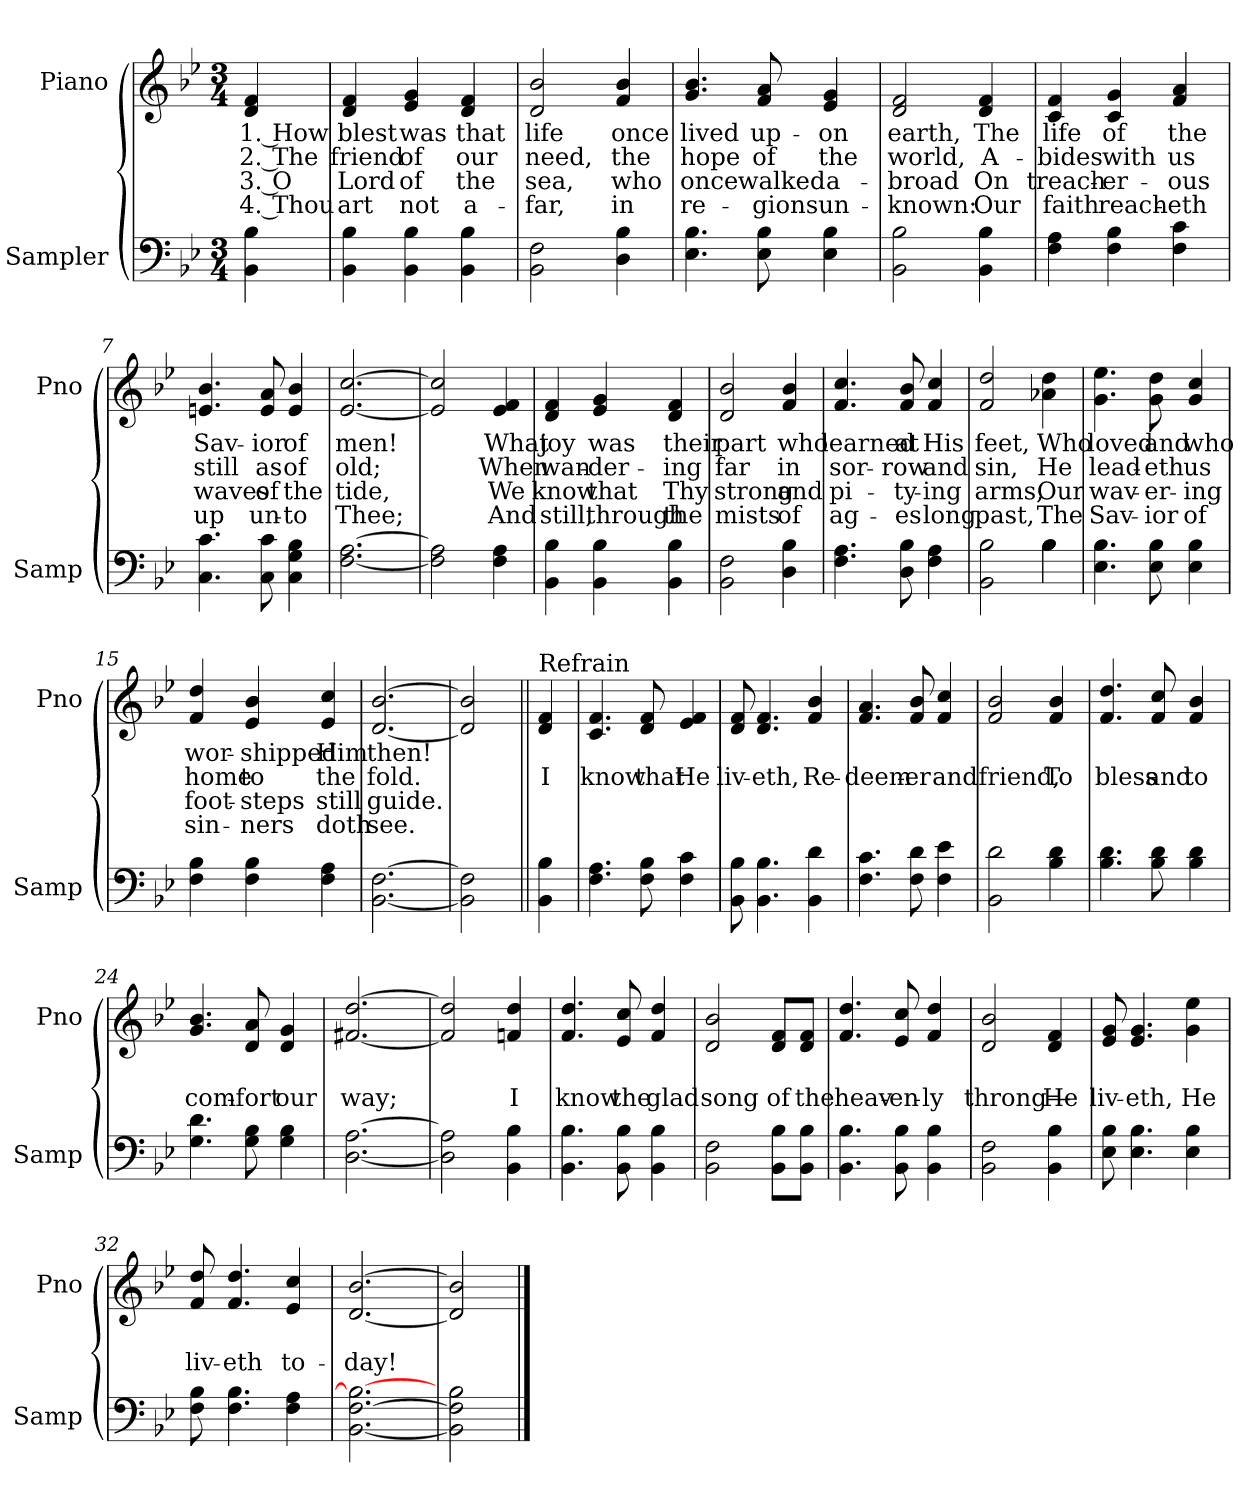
**kern	**kern	**text	**text	**text	**text
*part2	*part1	*part1	*part1	*part1	*part1
*staff2	*staff1	*staff1	*staff1	*staff1	*staff1
*I"Sampler	*I"Piano	*	*	*	*
*I'Samp	*I'Pno	*	*	*	*
*clefF4	*clefG2	*	*	*	*
*k[b-e-]	*k[b-e-]	*	*	*	*
*B-:	*B-:	*	*	*	*
*M3/4	*M3/4	*	*	*	*
=1	=1	=1	=1	=1	=1
4BB- 4B-	4d 4f	1. How	2. The	3. O	4. Thou
=2	=2	=2	=2	=2	=2
4BB- 4B-	4d 4f	blest	friend	Lord	art
4BB- 4B-	4e- 4g	was	of	of	not
4BB- 4B-	4d 4f	that	our	the	a-
=3	=3	=3	=3	=3	=3
2BB- 2F	2d 2b-	life	need,	sea,	-far,
4D 4B-	4f 4b-	once	the	who	in
=4	=4	=4	=4	=4	=4
4.E- 4.B-	4.g 4.b-	lived	hope	once	re-
8E- 8B-	8f 8a	up-	of	walked	-gions
4E- 4B-	4e- 4g	-on	the	a-	un-
=5	=5	=5	=5	=5	=5
2BB- 2B-	2d 2f	earth,	world,	-broad	-known:
4BB- 4B-	4d 4f	The	A-	On	Our
=6	=6	=6	=6	=6	=6
4F 4A	4c 4f	life	-bides	treach-	faith
4F 4B-	4c 4g	of	with	-er-	reach-
4F 4c	4f 4a	the	us	-ous	-eth
=7	=7	=7	=7	=7	=7
4.C 4.c	4.en 4.b-	Sav-	still	waves	up
8C 8c	8e 8a	-ior	as	of	un-
4C 4G 4B-	4e 4b-	of	of	the	-to
=8	=8	=8	=8	=8	=8
[2.F [2.A	[2.e- [2.cc	men!	old;	tide,	Thee;
=9	=9	=9	=9	=9	=9
2F] 2A]	2e-] 2cc]	.	.	.	.
4F 4A	4e- 4f	What	When	We	And
=10	=10	=10	=10	=10	=10
4BB- 4B-	4d 4f	joy	wan-	know	still,
4BB- 4B-	4e- 4g	was	-der-	that	through
4BB- 4B-	4d 4f	their	-ing	Thy	the
=11	=11	=11	=11	=11	=11
2BB- 2F	2d 2b-	part	far	strong	mists
4D 4B-	4f 4b-	who	in	and	of
=12	=12	=12	=12	=12	=12
4.F 4.A	4.f 4.cc	learned	sor-	pi-	ag-
8D 8B-	8f 8b-	at	-row	-ty-	-es
4F 4A	4f 4cc	His	and	-ing	long
=13	=13	=13	=13	=13	=13
*^	*	*	*	*	*
2BB- 2B-	2ryy	2f 2dd	feet,	sin,	arms,	past,
4B-\	4B-	4a-X 4dd	Who	He	Our	The
*v	*v	*	*	*	*	*
=14	=14	=14	=14	=14	=14
4.E- 4.B-	4.g 4.ee-	loved	lead-	wav-	Sav-
8E- 8B-	8g 8dd	and	-eth	-er-	-ior
4E- 4B-	4g 4cc	who	us	-ing	of
=15	=15	=15	=15	=15	=15
4F 4B-	4f 4dd	wor-	home	foot-	sin-
4F 4B-	4e- 4b-	-shipped	to	-steps	-ners
4F 4A	4e- 4cc	Him	the	still	doth
=16	=16	=16	=16	=16	=16
[2.BB- [2.F	[2.d [2.b-	then!	fold.	guide.	see.
=17	=17	=17	=17	=17	=17
2BB-] 2F]	2d] 2b-]	.	.	.	.
=18||	=18||	=18||	=18||	=18||	=18||
!	!LO:TX:t=Refrain	!	!	!	!
4BB- 4B-	4d 4f	.	I	.	.
=19	=19	=19	=19	=19	=19
4.F 4.A	4.c 4.f	.	know	.	.
8F 8B-	8d 8f	.	that	.	.
4F 4c	4e- 4f	.	He	.	.
=20	=20	=20	=20	=20	=20
8BB- 8B-	8d 8f	.	liv-	.	.
4.BB- 4.B-	4.d 4.f	.	-eth,	.	.
4BB- 4d	4f 4b-	.	Re-	.	.
=21	=21	=21	=21	=21	=21
4.F 4.c	4.f 4.a	.	-deem-	.	.
8F 8d	8f 8b-	.	-er	.	.
4F 4e-	4f 4cc	.	and	.	.
=22	=22	=22	=22	=22	=22
2BB- 2d	2f 2b-	.	friend,	.	.
4B- 4d	4f 4b-	.	To	.	.
=23	=23	=23	=23	=23	=23
4.B- 4.d	4.f 4.dd	.	bless	.	.
8B- 8d	8f 8cc	.	and	.	.
4B- 4d	4f 4b-	.	to	.	.
=24	=24	=24	=24	=24	=24
4.G 4.d	4.g 4.b-	.	com-	.	.
8G 8B-	8d 8a	.	-fort	.	.
4G 4B-	4d 4g	.	our	.	.
=25	=25	=25	=25	=25	=25
[2.D [2.A	[2.f#X [2.dd	.	way;	.	.
=26	=26	=26	=26	=26	=26
2D] 2A]	2f#] 2dd]	.	.	.	.
4BB- 4B-	4fn 4dd	.	I	.	.
=27	=27	=27	=27	=27	=27
4.BB- 4.B-	4.f 4.dd	.	know	.	.
8BB- 8B-	8e- 8cc	.	the	.	.
4BB- 4B-	4f 4dd	.	glad	.	.
=28	=28	=28	=28	=28	=28
2BB- 2F	2d 2b-	.	song	.	.
8BB-\ 8B-\L	8d/ 8f/L	.	of	.	.
8BB-\ 8B-\J	8d/ 8f/J	.	the	.	.
=29	=29	=29	=29	=29	=29
4.BB- 4.B-	4.f 4.dd	.	heav-	.	.
8BB- 8B-	8e- 8cc	.	-en-	.	.
4BB- 4B-	4f 4dd	.	-ly	.	.
=30	=30	=30	=30	=30	=30
2BB- 2F	2d 2b-	.	throng—	.	.
4BB- 4B-	4d 4f	.	He	.	.
=31	=31	=31	=31	=31	=31
8E- 8B-	8e- 8g	.	liv-	.	.
4.E- 4.B-	4.e- 4.g	.	-eth,	.	.
4E- 4B-	4g 4ee-	.	He	.	.
=32	=32	=32	=32	=32	=32
8F 8B-	8f 8dd	.	liv-	.	.
4.F 4.B-	4.f 4.dd	.	-eth	.	.
4F 4A	4e- 4cc	.	to-	.	.
=33	=33	=33	=33	=33	=33
[2.BB- [2.F 2.B-_	[2.d [2.b-	.	-day!	.	.
=34	=34	=34	=34	=34	=34
2BB-] 2F] 2B-	2d] 2b-]	.	.	.	.
==	==	==	==	==	==
*-	*-	*-	*-	*-	*-
